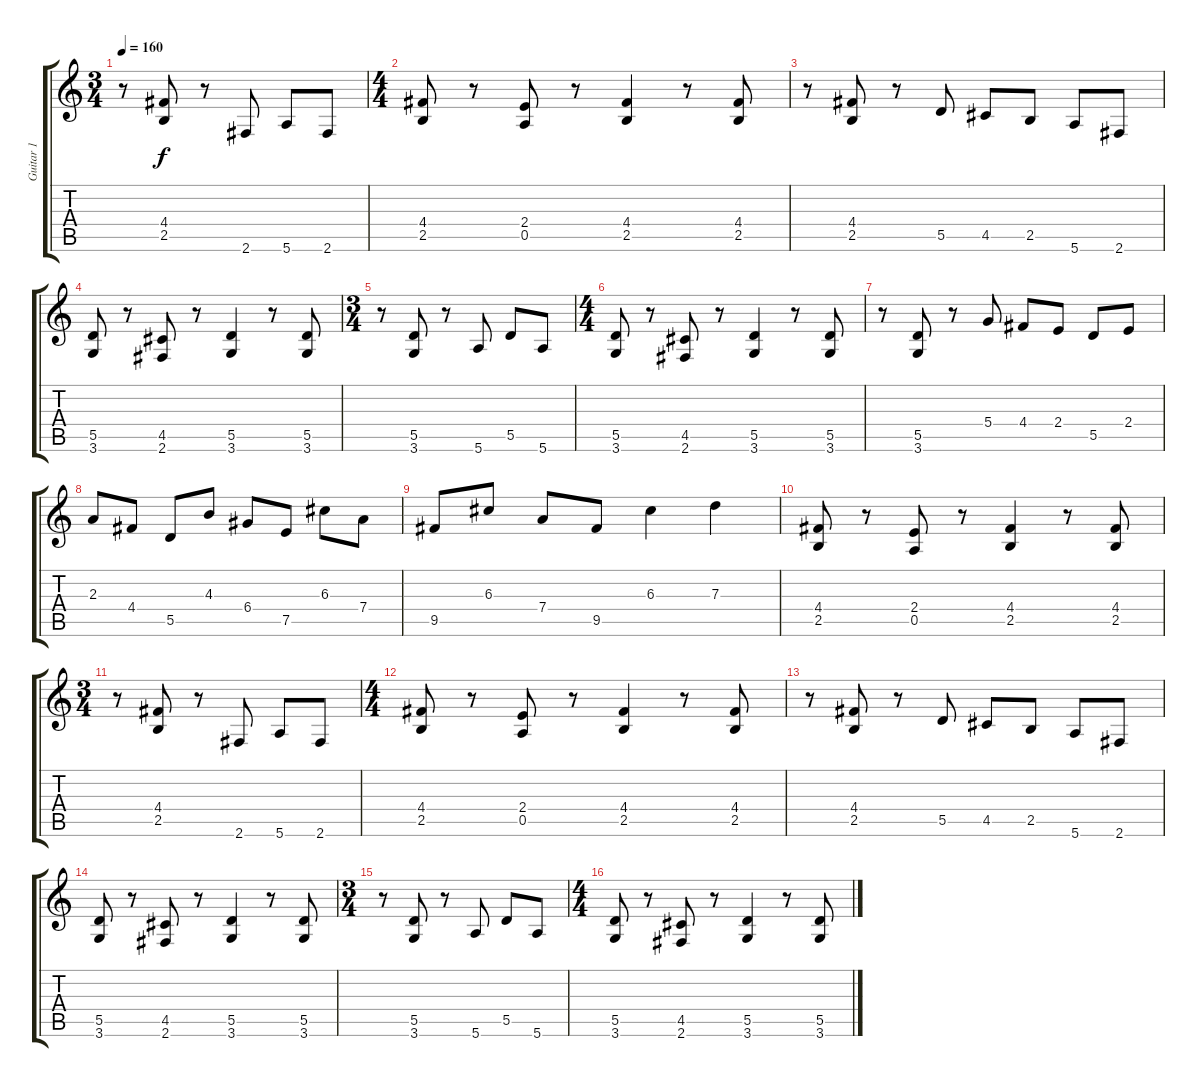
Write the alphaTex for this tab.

\track ("Guitar 1" "Guitar 1") {instrument distortionguitar}
\staff {score tabs}
\tuning (E4 B3 G3 D3 A2 E2) {hide}
\ts (3 4)
\tempo 160
\clef g2
\ks c
r.8{dy f} (4.4 2.5).8 r.8 2.6.8 5.6.8 2.6.8 |
\ts (4 4)
(4.4 2.5).8 r.8 (2.4 0.5).8 r.8 (4.4 2.5).4 r.8 (4.4 2.5).8 |
r.8 (4.4 2.5).8 r.8 5.5.8 4.5.8 2.5.8 5.6.8 2.6.8 |
(5.5 3.6).8 r.8 (4.5 2.6).8 r.8 (5.5 3.6).4 r.8 (5.5 3.6).8 |
\ts (3 4)
r.8 (5.5 3.6).8 r.8 5.6.8 5.5.8 5.6.8 |
\ts (4 4)
(5.5 3.6).8 r.8 (4.5 2.6).8 r.8 (5.5 3.6).4 r.8 (5.5 3.6).8 |
r.8 (5.5 3.6).8 r.8 5.4.8 4.4.8 2.4.8 5.5.8 2.4.8 |
2.3.8 4.4.8 5.5.8 4.3.8 6.4.8 7.5.8 6.3.8 7.4.8 |
9.5.8 6.3.8 7.4.8 9.5.8 6.3.4 7.3.4 |
(4.4 2.5).8 r.8 (2.4 0.5).8 r.8 (4.4 2.5).4 r.8 (4.4 2.5).8 |
\ts (3 4)
r.8 (4.4 2.5).8 r.8 2.6.8 5.6.8 2.6.8 |
\ts (4 4)
(4.4 2.5).8 r.8 (2.4 0.5).8 r.8 (4.4 2.5).4 r.8 (4.4 2.5).8 |
r.8 (4.4 2.5).8 r.8 5.5.8 4.5.8 2.5.8 5.6.8 2.6.8 |
(5.5 3.6).8 r.8 (4.5 2.6).8 r.8 (5.5 3.6).4 r.8 (5.5 3.6).8 |
\ts (3 4)
r.8 (5.5 3.6).8 r.8 5.6.8 5.5.8 5.6.8 |
\ts (4 4)
(5.5 3.6).8 r.8 (4.5 2.6).8 r.8 (5.5 3.6).4 r.8 (5.5 3.6).8
